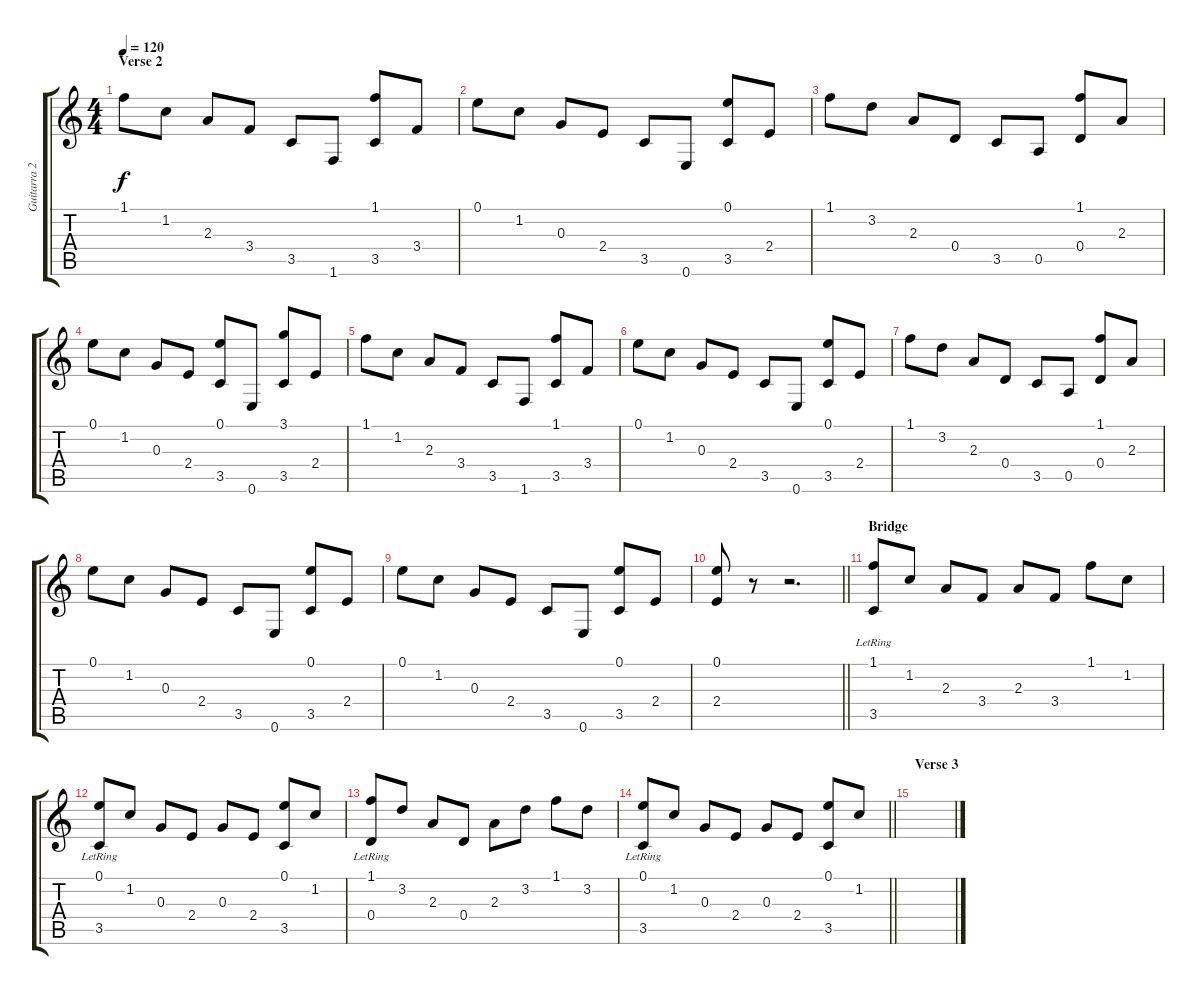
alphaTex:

\track ("Guitarra 2" "Guitarra 2") {instrument overdrivenguitar}
\staff {score tabs}
\tuning (E4 B3 G3 D3 A2 E2) {hide}
\ts (4 4)
\section ("" "Verse 2")
\tempo 120
\clef g2
\ks c
1.1.8{dy f instrument acousticguitarsteel} 1.2.8{instrument acousticguitarsteel} 2.3.8{instrument acousticguitarsteel} 3.4.8{instrument acousticguitarsteel} 3.5.8{instrument acousticguitarsteel} 1.6.8{instrument acousticguitarsteel} (1.1 3.5).8{instrument acousticguitarsteel} 3.4.8{instrument acousticguitarsteel} |
0.1.8{instrument acousticguitarsteel} 1.2.8{instrument acousticguitarsteel} 0.3.8{instrument acousticguitarsteel} 2.4.8{instrument acousticguitarsteel} 3.5.8{instrument acousticguitarsteel} 0.6.8{instrument acousticguitarsteel} (0.1 3.5).8{instrument acousticguitarsteel} 2.4.8{instrument acousticguitarsteel} |
1.1.8{instrument acousticguitarsteel} 3.2.8{instrument acousticguitarsteel} 2.3.8{instrument acousticguitarsteel} 0.4.8{instrument acousticguitarsteel} 3.5.8{instrument acousticguitarsteel} 0.5.8{instrument acousticguitarsteel} (1.1 0.4).8{instrument acousticguitarsteel} 2.3.8{instrument acousticguitarsteel} |
0.1.8{instrument acousticguitarsteel} 1.2.8{instrument acousticguitarsteel} 0.3.8{instrument acousticguitarsteel} 2.4.8{instrument acousticguitarsteel} (0.1 3.5).8{instrument acousticguitarsteel} 0.6.8{instrument acousticguitarsteel} (3.1 3.5).8{instrument acousticguitarsteel} 2.4.8{instrument acousticguitarsteel} |
1.1.8{volume 9 instrument acousticguitarsteel} 1.2.8{instrument acousticguitarsteel} 2.3.8{instrument acousticguitarsteel} 3.4.8{instrument acousticguitarsteel} 3.5.8{instrument acousticguitarsteel} 1.6.8{instrument acousticguitarsteel} (1.1 3.5).8{instrument acousticguitarsteel} 3.4.8{instrument acousticguitarsteel} |
0.1.8{instrument acousticguitarsteel} 1.2.8{instrument acousticguitarsteel} 0.3.8{instrument acousticguitarsteel} 2.4.8{instrument acousticguitarsteel} 3.5.8{instrument acousticguitarsteel} 0.6.8{instrument acousticguitarsteel} (0.1 3.5).8{instrument acousticguitarsteel} 2.4.8{instrument acousticguitarsteel} |
1.1.8{instrument acousticguitarsteel} 3.2.8{instrument acousticguitarsteel} 2.3.8{instrument acousticguitarsteel} 0.4.8{instrument acousticguitarsteel} 3.5.8{instrument acousticguitarsteel} 0.5.8{instrument acousticguitarsteel} (1.1 0.4).8{instrument acousticguitarsteel} 2.3.8{instrument acousticguitarsteel} |
0.1.8{instrument acousticguitarsteel} 1.2.8{instrument acousticguitarsteel} 0.3.8{instrument acousticguitarsteel} 2.4.8{instrument acousticguitarsteel} 3.5.8{instrument acousticguitarsteel} 0.6.8{instrument acousticguitarsteel} (0.1 3.5).8{instrument acousticguitarsteel} 2.4.8{instrument acousticguitarsteel} |
0.1.8{instrument acousticguitarsteel} 1.2.8{instrument acousticguitarsteel} 0.3.8{instrument acousticguitarsteel} 2.4.8{instrument acousticguitarsteel} 3.5.8{instrument acousticguitarsteel} 0.6.8{instrument acousticguitarsteel} (0.1 3.5).8{instrument acousticguitarsteel} 2.4.8{instrument acousticguitarsteel} |
\barLineRight lightlight
(0.1 2.4).8{instrument acousticguitarsteel} r.8 r.2{d} |
\section ("" "Bridge")
(1.1{lr} 3.5).8{volume 7 instrument acousticguitarsteel} 1.2.8{instrument acousticguitarsteel} 2.3.8{instrument acousticguitarsteel} 3.4.8{instrument acousticguitarsteel} 2.3.8{instrument acousticguitarsteel} 3.4.8{instrument acousticguitarsteel} 1.1.8{instrument acousticguitarsteel} 1.2.8{instrument acousticguitarsteel} |
(0.1{lr} 3.5{lr}).8{instrument acousticguitarsteel} 1.2.8{instrument acousticguitarsteel} 0.3.8{instrument acousticguitarsteel} 2.4.8{instrument acousticguitarsteel} 0.3.8{instrument acousticguitarsteel} 2.4.8{instrument acousticguitarsteel} (0.1 3.5).8{instrument acousticguitarsteel} 1.2.8{instrument acousticguitarsteel} |
(1.1{lr} 0.4{lr}).8{instrument acousticguitarsteel} 3.2.8{instrument acousticguitarsteel} 2.3.8{instrument acousticguitarsteel} 0.4.8{instrument acousticguitarsteel} 2.3.8{instrument acousticguitarsteel} 3.2.8{instrument acousticguitarsteel} 1.1.8{instrument acousticguitarsteel} 3.2.8{instrument acousticguitarsteel} |
\barLineRight lightlight
(0.1{lr} 3.5{lr}).8{instrument acousticguitarsteel} 1.2.8{instrument acousticguitarsteel} 0.3.8{instrument acousticguitarsteel} 2.4.8{instrument acousticguitarsteel} 0.3.8{instrument acousticguitarsteel} 2.4.8{instrument acousticguitarsteel} (0.1 3.5).8{instrument acousticguitarsteel} 1.2.8{instrument acousticguitarsteel} |
\section ("" "Verse 3")
